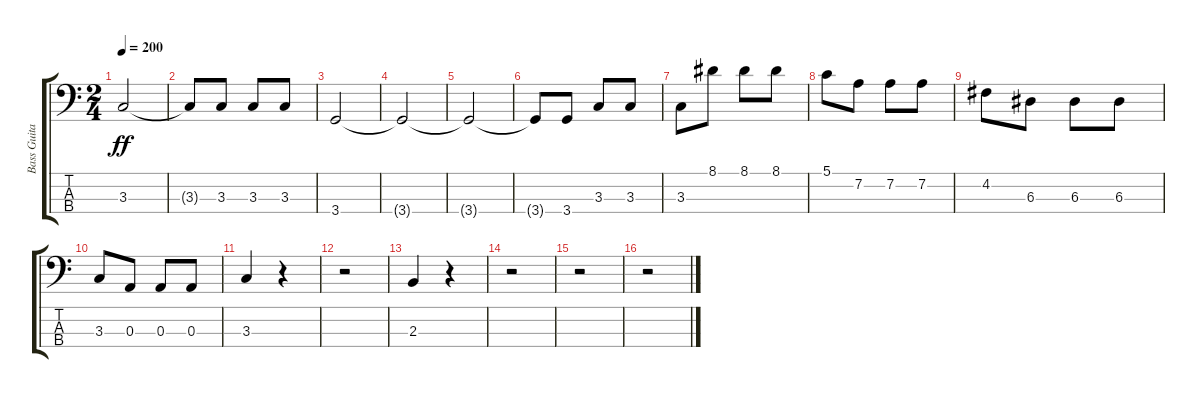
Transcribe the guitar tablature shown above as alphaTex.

\track ("Bass Guitar" "Bass Guita") {instrument electricbassfinger}
\staff {score tabs}
\tuning (G2 D2 A1 E1) {hide}
\ts (2 4)
\tempo 200
\clef f4
\ks c
3.3{t}.2{dy ff} |
3.3{t}.8 3.3.8 3.3.8 3.3.8 |
3.4.2 |
3.4{t}.2 |
3.4{t}.2 |
3.4{t}.8 3.4.8 3.3.8 3.3.8 |
3.3.8 8.1.8 8.1.8 8.1.8 |
5.1.8 7.2.8 7.2.8 7.2.8 |
4.2.8 6.3.8 6.3.8 6.3.8 |
3.3.8 0.3.8 0.3.8 0.3.8 |
3.3.4 r.4 |
r.2 |
2.3.4 r.4 |
r.2 |
r.2 |
r.2
